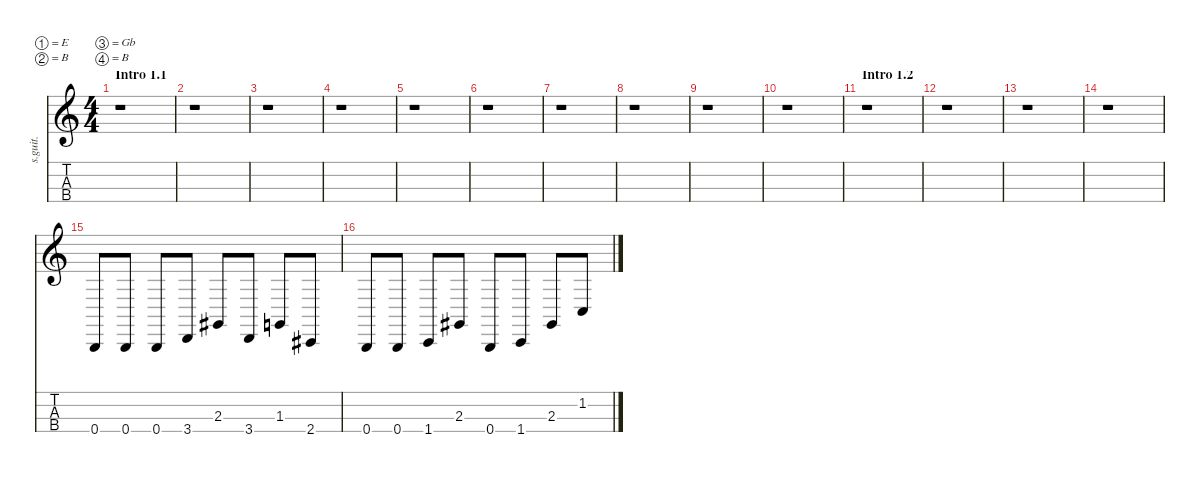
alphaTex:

\defaultSystemsLayout 4
\hideDynamics
\bracketExtendMode nobrackets
\track ("Paul Gray" "s.guit.") {instrument electricbasspick}
\staff {score tabs}
\tuning (E2 B1 Gb1 B0)
\ts (4 4)
\beaming (8 2 2 2 2)
\section ("" "Intro 1.1")
\tempo (192 hide)
\clef g2
\ks c
r.1{dy f instrument electricbasspick} |
r.1 |
r.1 |
r.1 |
r.1 |
r.1 |
r.1 |
r.1 |
r.1 |
r.1 |
\section ("" "Intro 1.2")
r.1 |
r.1 |
r.1 |
r.1 |
0.4.8{lyrics (0 "") lyrics (1 "") lyrics (2 "") lyrics (3 "") lyrics (4 "")} 0.4.8{lyrics (0 "") lyrics (1 "") lyrics (2 "") lyrics (3 "") lyrics (4 "")} 0.4.8{lyrics (0 "") lyrics (1 "") lyrics (2 "") lyrics (3 "") lyrics (4 "")} 3.4.8{lyrics (0 "") lyrics (1 "") lyrics (2 "") lyrics (3 "") lyrics (4 "")} 2.3{acc #}.8{lyrics (0 "") lyrics (1 "") lyrics (2 "") lyrics (3 "") lyrics (4 "")} 3.4.8{lyrics (0 "") lyrics (1 "") lyrics (2 "") lyrics (3 "") lyrics (4 "")} 1.3.8{lyrics (0 "") lyrics (1 "") lyrics (2 "") lyrics (3 "") lyrics (4 "")} 2.4{acc #}.8{lyrics (0 "") lyrics (1 "") lyrics (2 "") lyrics (3 "") lyrics (4 "")} |
0.4.8{lyrics (0 "") lyrics (1 "") lyrics (2 "") lyrics (3 "") lyrics (4 "")} 0.4.8{lyrics (0 "") lyrics (1 "") lyrics (2 "") lyrics (3 "") lyrics (4 "")} 1.4.8{lyrics (0 "") lyrics (1 "") lyrics (2 "") lyrics (3 "") lyrics (4 "")} 2.3{acc #}.8{lyrics (0 "") lyrics (1 "") lyrics (2 "") lyrics (3 "") lyrics (4 "")} 0.4.8{lyrics (0 "") lyrics (1 "") lyrics (2 "") lyrics (3 "") lyrics (4 "")} 1.4.8{lyrics (0 "") lyrics (1 "") lyrics (2 "") lyrics (3 "") lyrics (4 "")} 2.3{acc #}.8{lyrics (0 "") lyrics (1 "") lyrics (2 "") lyrics (3 "") lyrics (4 "")} 1.2.8{lyrics (0 "") lyrics (1 "") lyrics (2 "") lyrics (3 "") lyrics (4 "")}
